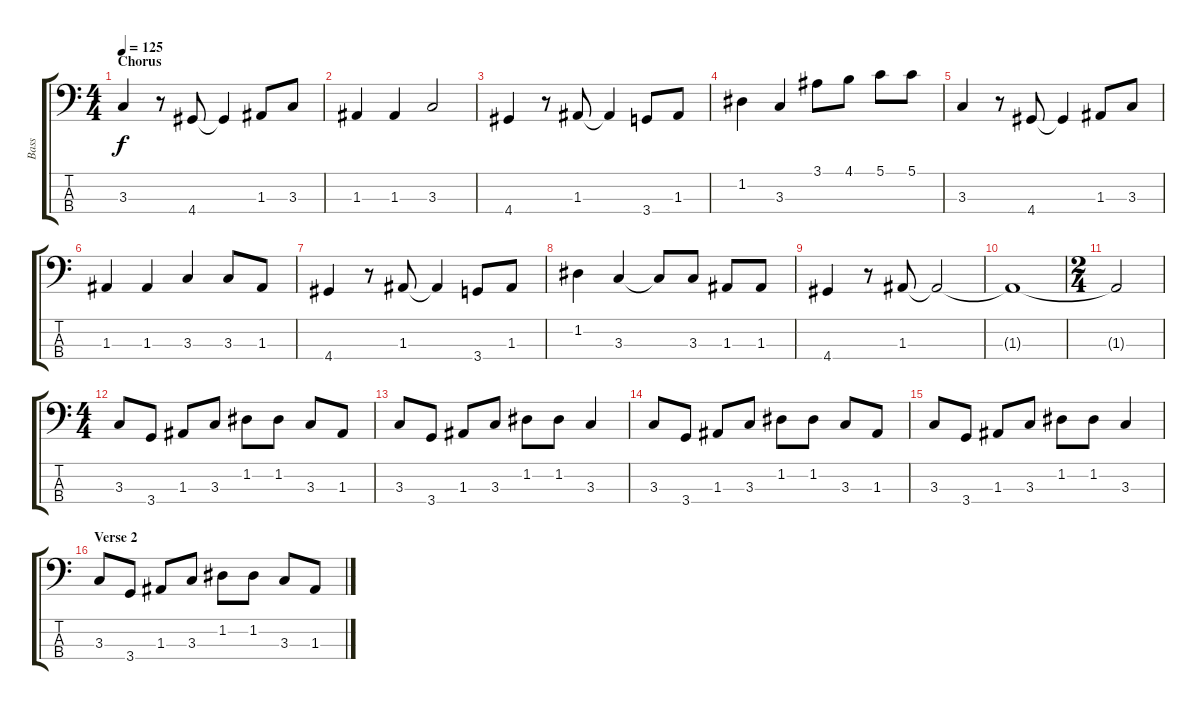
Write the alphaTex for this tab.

\track ("Bass" "Bass") {instrument electricbassfinger}
\staff {score tabs}
\tuning (G2 D2 A1 E1) {hide}
\ts (4 4)
\section ("" "Chorus")
\tempo 125
\clef f4
\ks c
3.3.4{dy f} r.8 4.4.8 4.4{t}.4 1.3.8 3.3.8 |
1.3.4 1.3.4 3.3.2 |
4.4.4 r.8 1.3.8 1.3{t}.4 3.4.8 1.3.8 |
1.2.4 3.3.4 3.1.8 4.1.8 5.1.8 5.1.8 |
3.3.4 r.8 4.4.8 4.4{t}.4 1.3.8 3.3.8 |
1.3.4 1.3.4 3.3.4 3.3.8 1.3.8 |
4.4.4 r.8 1.3.8 1.3{t}.4 3.4.8 1.3.8 |
1.2.4 3.3.4 3.3{t}.8 3.3.8 1.3.8 1.3.8 |
4.4.4 r.8 1.3.8 1.3{t}.2 |
1.3{t}.1 |
\ts (2 4)
1.3{t}.2 |
\ts (4 4)
3.3.8 3.4.8 1.3.8 3.3.8 1.2.8 1.2.8 3.3.8 1.3.8 |
3.3.8 3.4.8 1.3.8 3.3.8 1.2.8 1.2.8 3.3.4 |
3.3.8 3.4.8 1.3.8 3.3.8 1.2.8 1.2.8 3.3.8 1.3.8 |
3.3.8 3.4.8 1.3.8 3.3.8 1.2.8 1.2.8 3.3.4 |
\section ("" "Verse 2")
3.3.8 3.4.8 1.3.8 3.3.8 1.2.8 1.2.8 3.3.8 1.3.8
